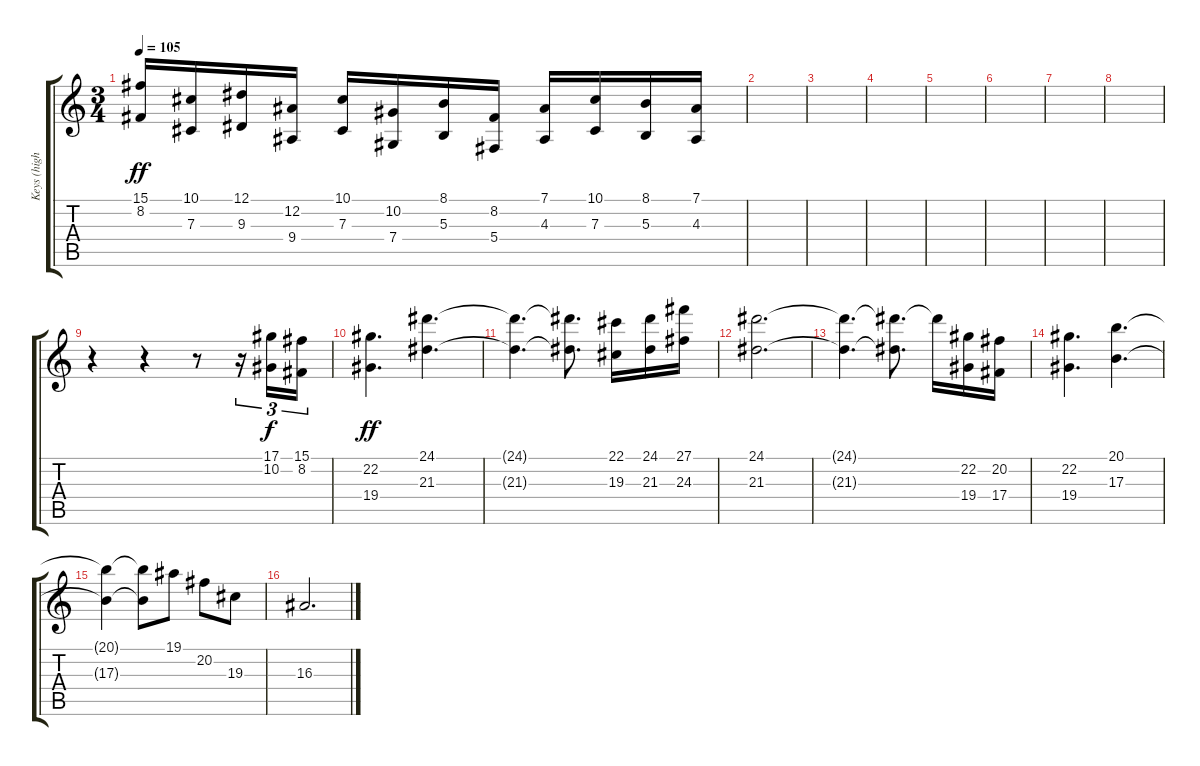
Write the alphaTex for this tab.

\track ("Keys (high)" "Keys (high") {instrument stringensemble1}
\staff {score tabs}
\tuning (Eb4 Bb3 Gb3 Db3 Ab2 Eb2) {hide}
\ts (3 4)
\tempo 105
\clef g2
\ks c
(15.1 8.2).16{dy ff} (10.1 7.3).16 (12.1 9.3).16 (12.2 9.4).16 (10.1 7.3).16 (10.2 7.4).16 (8.1 5.3).16 (8.2 5.4).16 (7.1 4.3).16 (10.1 7.3).16 (8.1 5.3).16 (7.1 4.3).16 |
|
|
|
|
|
|
|
r.4 r.4 r.8 r.16{tu (3 2)} (17.1 10.2).16{tu (3 2) dy f} (15.1 8.2).16{tu (3 2)} |
(22.2 19.4).4{d dy ff} (24.1 21.3).4{d} |
(24.1{t} 21.3{t}).4{d} (24.1{t} 21.3{t}).8{d} (22.1 19.3).16 (24.1 21.3).16 (27.1 24.3).16 |
(24.1 21.3).2{d} |
(24.1{t} 21.3{t}).4{d} (24.1{t} 21.3{t}).8{d} 24.1{t}.16 (22.2 19.4).16 (20.2 17.4).16 |
(22.2 19.4).4{d} (20.1 17.3).4{d} |
(20.1{t} 17.3{t}).4 (20.1{t} 17.3{t}).8 19.1.8 20.2.8 19.3.8 |
16.3.2{d}
